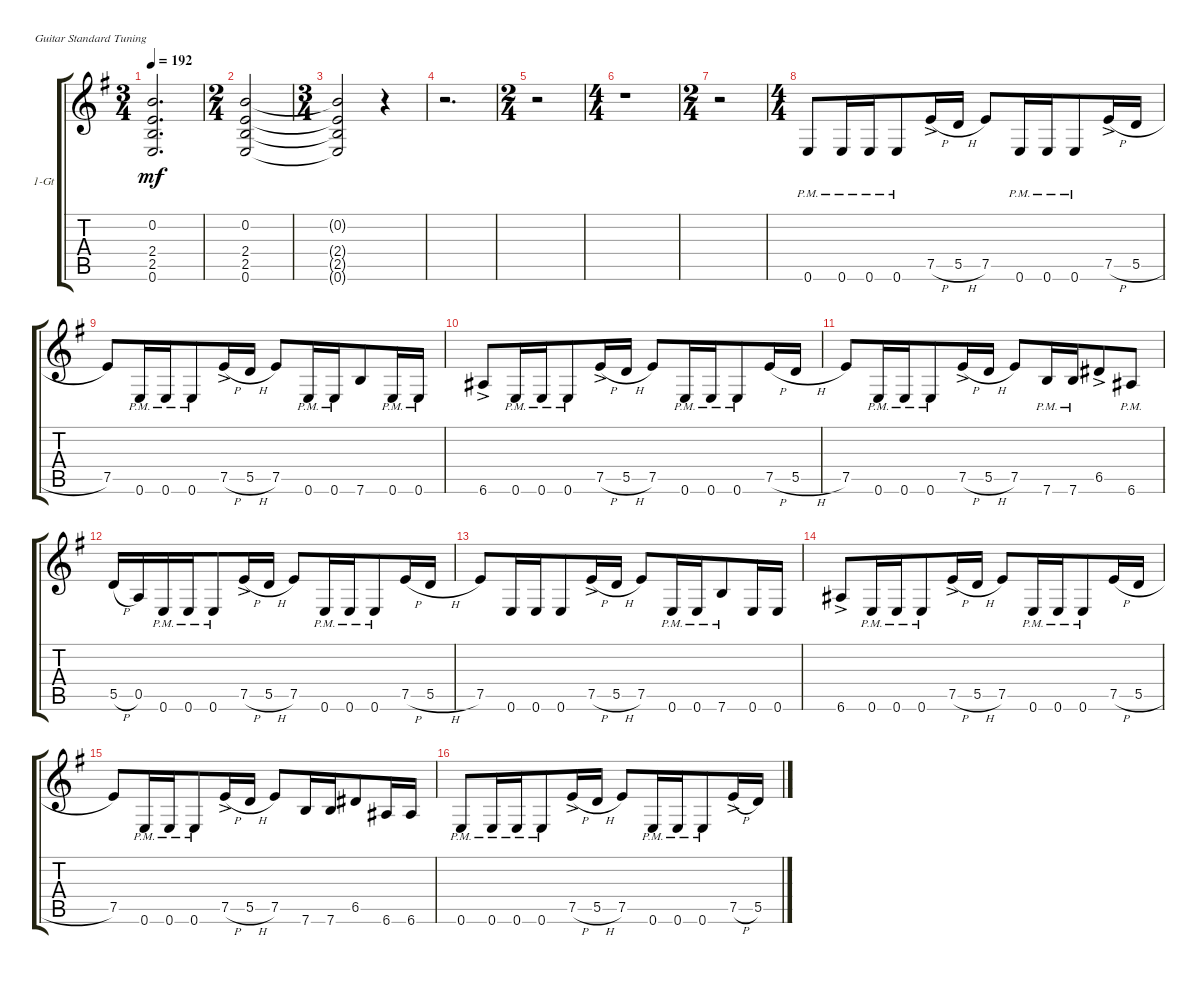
\bracketExtendMode groupsimilarinstruments
\firstSystemTrackNameOrientation horizontal
\otherSystemsTrackNameOrientation horizontal
\track ("1-Gt" "1-Gt") {instrument distortionguitar}
\staff {score tabs}
\tuning (E4 B3 G3 D3 A2 E2)
\ts (3 4)
\tempo 192
\clef g2
\scale
1.05549
\ks g
(0.2 2.4 2.5 0.6).2{d dy mf} |
\ts (2 4)
\beaming (8 4 4)
\scale
0.944515 (0.2 2.4 2.5 0.6).2 |
\ts (3 4)
\beaming (8 4 4)
\scale
1.08575 (0.2{t} 2.4{t} 2.5{t} 0.6{t}).2 r.4 |
\scale
0.91425 r.2{d} |
\ts (2 4)
\beaming (8 4 4)
\scale
1.08575 r.2 |
\ts (4 4)
\beaming (8 4 4)
\scale
0.91425 r.1 |
\ts (2 4)
\beaming (8 4 4)
\scale
1.08575 r.2 |
\ts (4 4)
\beaming (8 4 4)
\scale
0.91425 0.6{pm}.8 0.6{pm}.16 0.6{pm}.16 0.6{pm}.8 7.5{h ac}.16 5.5{h}.16 7.5.8 0.6{pm}.16 0.6{pm}.16 0.6{pm}.8 7.5{h ac}.16 5.5{h}.16 |
\scale
1.05549 7.5.8 0.6{pm}.16 0.6{pm}.16 0.6{pm}.8 7.5{h ac}.16 5.5{h}.16 7.5.8 0.6{pm}.16 0.6{pm}.16 7.6.8 0.6{pm}.16 0.6{pm}.16 |
\scale
0.944515 6.6{ac}.8 0.6{pm}.16 0.6{pm}.16 0.6{pm}.8 7.5{h ac}.16 5.5{h}.16 7.5.8 0.6{pm}.16 0.6{pm}.16 0.6{pm}.8 7.5{h}.16 5.5{h}.16 |
\scale
1.05549 7.5.8 0.6{pm}.16 0.6{pm}.16 0.6{pm}.8 7.5{h ac}.16 5.5{h}.16 7.5.8 7.6{pm}.16 7.6{pm}.16 6.5{ac}.8 6.6{pm}.8 |
\scale
0.944515 5.5{h}.16 0.5.16 0.6{pm}.16 0.6{pm}.16 0.6{pm}.8 7.5{h ac}.16 5.5{h}.16 7.5.8 0.6{pm}.16 0.6{pm}.16 0.6{pm}.8 7.5{h}.16 5.5{h}.16 |
\scale
1.05549 7.5.8 0.6.16 0.6.16 0.6.8 7.5{h ac}.16 5.5{h}.16 7.5.8 0.6{pm}.16 0.6{pm}.16 7.6{pm}.8 0.6.16 0.6.16 |
\scale
0.944515 6.6{ac}.8 0.6{pm}.16 0.6{pm}.16 0.6{pm}.8 7.5{h ac}.16 5.5{h}.16 7.5.8 0.6{pm}.16 0.6{pm}.16 0.6{pm}.8 7.5{h}.16 5.5{h}.16 |
\scale
1.05549 7.5.8 0.6{pm}.16 0.6{pm}.16 0.6{pm}.8 7.5{h ac}.16 5.5{h}.16 7.5.8 7.6.16 7.6.16 6.5.8 6.6.16 6.6.16 |
\scale
0.944515 0.6{pm}.8 0.6{pm}.16 0.6{pm}.16 0.6{pm}.8 7.5{h ac}.16 5.5{h}.16 7.5.8 0.6{pm}.16 0.6{pm}.16 0.6{pm}.8 7.5{h ac}.16 5.5{h}.16
